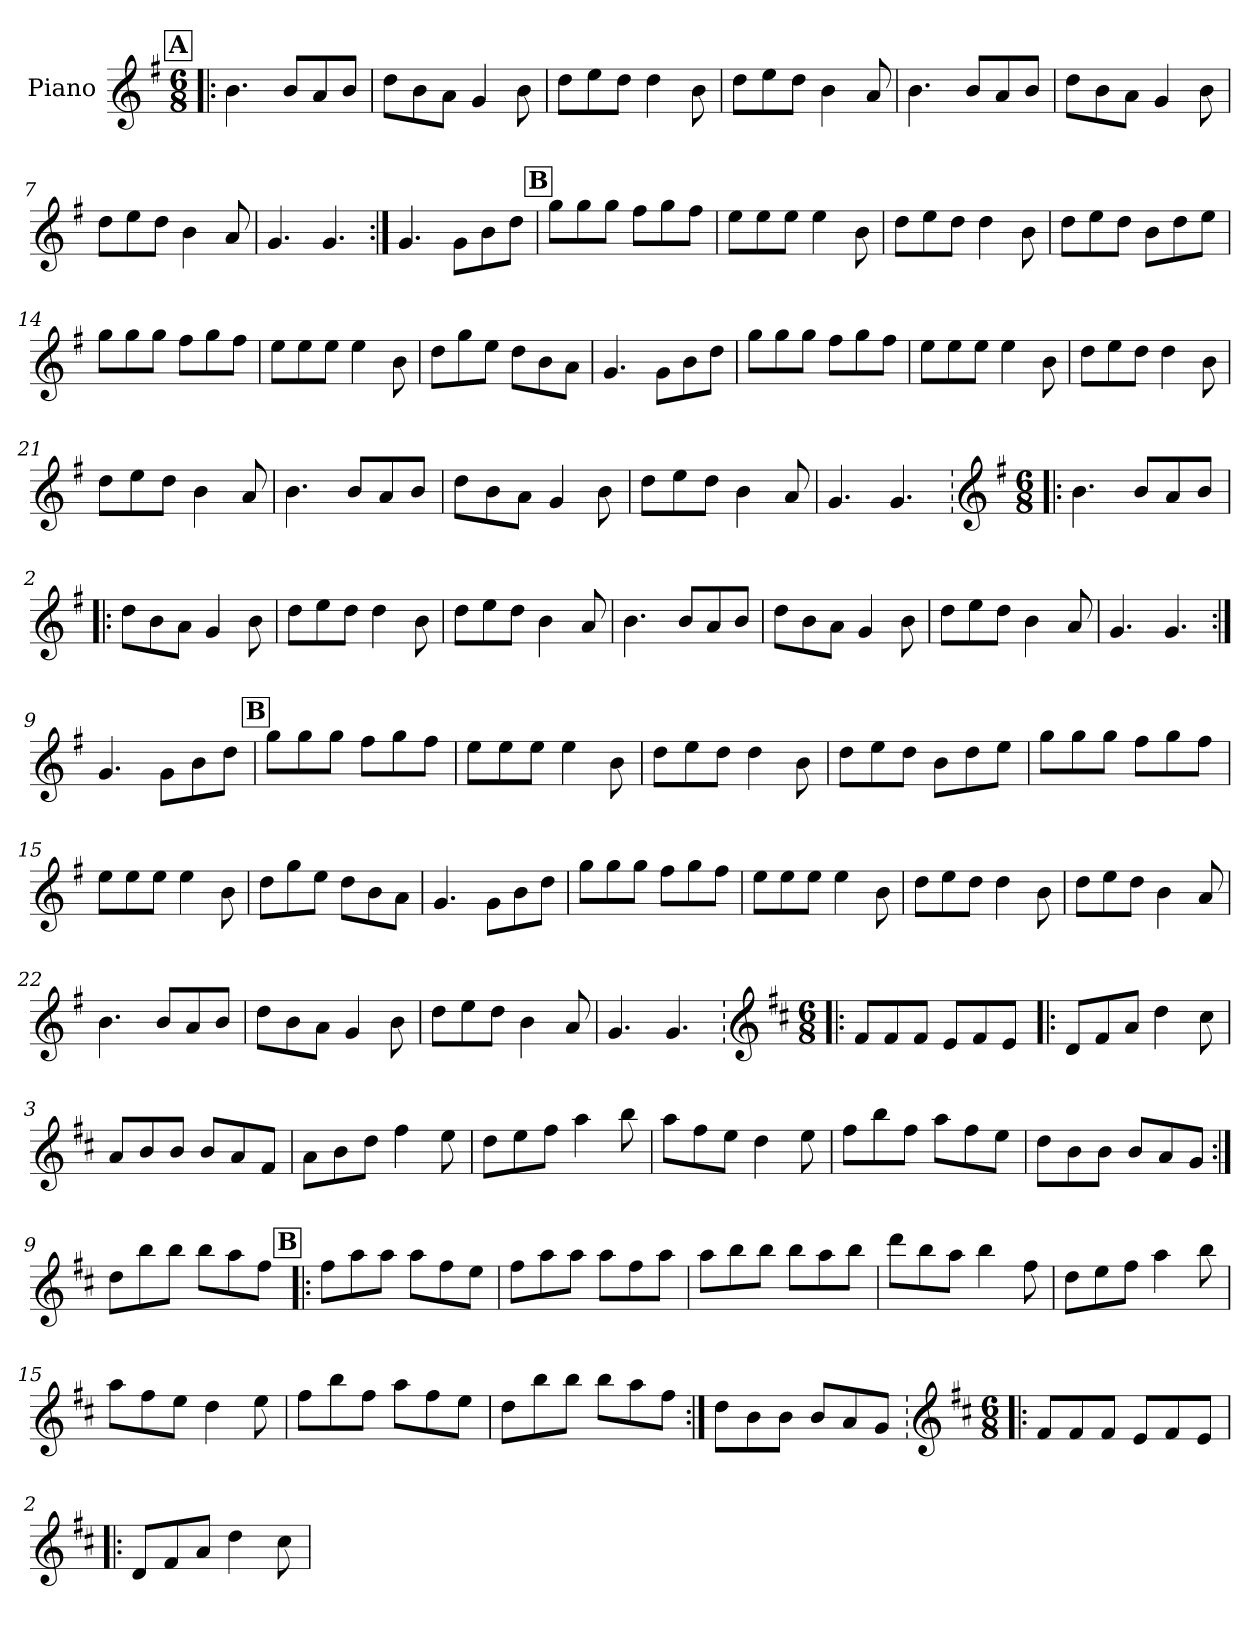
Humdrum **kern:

**kern
*part1
*staff1
*I"Piano
*I'Pno.
*clefG2
*k[f#]
*M6/8
*MM210
!!LO:REH:place=s1:a:B:fs=14:t=A
=1!|:
4.b\
8b/L
8a/
8b/J
=2
8dd\L
8b\
8a\J
4g/
8b\
=3
8dd\L
8ee\
8dd\J
4dd\
8b\
=4
8dd\L
8ee\
8dd\J
4b\
8a/
!!LO:LB:g=z
=5
4.b\
8b/L
8a/
8b/J
=6
8dd\L
8b\
8a\J
4g/
8b\
=7
8dd\L
8ee\
8dd\J
4b\
8a/
=8
4.g/
4.g/
=9:|!
4.g/
8g\L
8b\
8dd\J
!!LO:LB:g=z
!!LO:REH:place=s1:a:B:fs=14:t=B
=10
8gg\L
8gg\
8gg\J
8ff#\L
8gg\
8ff#\J
=11
8ee\L
8ee\
8ee\J
4ee\
8b\
=12
8dd\L
8ee\
8dd\J
4dd\
8b\
=13
8dd\L
8ee\
8dd\J
8b\L
8dd\
8ee\J
!!LO:LB:g=z
=14
8gg\L
8gg\
8gg\J
8ff#\L
8gg\
8ff#\J
=15
8ee\L
8ee\
8ee\J
4ee\
8b\
=16
8dd\L
8gg\
8ee\J
8dd\L
8b\
8a\J
=17
4.g/
8g\L
8b\
8dd\J
!!LO:LB:g=z
=18
8gg\L
8gg\
8gg\J
8ff#\L
8gg\
8ff#\J
=19
8ee\L
8ee\
8ee\J
4ee\
8b\
=20
8dd\L
8ee\
8dd\J
4dd\
8b\
=21
8dd\L
8ee\
8dd\J
4b\
8a/
!!LO:LB:g=z
=22
4.b\
8b/L
8a/
8b/J
=23
8dd\L
8b\
8a\J
4g/
8b\
=24
8dd\L
8ee\
8dd\J
4b\
8a/
=25
4.g/
4.g/
=1|!:
!!LO:REH:place=s1:a:B:fs=14:t=A
*clefG2
*k[f#]
*M6/8
*MM210
4.b\
8b/L
8a/
8b/J
=2
8dd\L
8b\
8a\J
4g/
8b\
=3
8dd\L
8ee\
8dd\J
4dd\
8b\
=4
8dd\L
8ee\
8dd\J
4b\
8a/
!!LO:LB:g=z
=5
4.b\
8b/L
8a/
8b/J
=6
8dd\L
8b\
8a\J
4g/
8b\
=7
8dd\L
8ee\
8dd\J
4b\
8a/
=8
4.g/
4.g/
=9:|!
4.g/
8g\L
8b\
8dd\J
!!LO:LB:g=z
!!LO:REH:place=s1:a:B:fs=14:t=B
=10
8gg\L
8gg\
8gg\J
8ff#\L
8gg\
8ff#\J
=11
8ee\L
8ee\
8ee\J
4ee\
8b\
=12
8dd\L
8ee\
8dd\J
4dd\
8b\
=13
8dd\L
8ee\
8dd\J
8b\L
8dd\
8ee\J
!!LO:LB:g=z
=14
8gg\L
8gg\
8gg\J
8ff#\L
8gg\
8ff#\J
=15
8ee\L
8ee\
8ee\J
4ee\
8b\
=16
8dd\L
8gg\
8ee\J
8dd\L
8b\
8a\J
=17
4.g/
8g\L
8b\
8dd\J
!!LO:LB:g=z
=18
8gg\L
8gg\
8gg\J
8ff#\L
8gg\
8ff#\J
=19
8ee\L
8ee\
8ee\J
4ee\
8b\
=20
8dd\L
8ee\
8dd\J
4dd\
8b\
=21
8dd\L
8ee\
8dd\J
4b\
8a/
!!LO:LB:g=z
=22
4.b\
8b/L
8a/
8b/J
=23
8dd\L
8b\
8a\J
4g/
8b\
=24
8dd\L
8ee\
8dd\J
4b\
8a/
=25
4.g/
4.g/
=1|!:
!!LO:REH:place=s1:a:B:fs=14:t=A
*clefG2
*k[f#c#]
*M6/8
*MM210
8f#/L
8f#/
8f#/J
8e/L
8f#/
8e/J
=2
8d/L
8f#/
8a/J
4dd\
8cc#\
=3
8a/L
8b/
8b/J
8b/L
8a/
8f#/J
=4
8a\L
8b\
8dd\J
4ff#\
8ee\
!!LO:LB:g=z
=5
8dd\L
8ee\
8ff#\J
4aa\
8bb\
=6
8aa\L
8ff#\
8ee\J
4dd\
8ee\
=7
8ff#\L
8bb\
8ff#\J
8aa\L
8ff#\
8ee\J
=8
8dd\L
8b\
8b\J
8b/L
8a/
8g/J
=9:|!
8dd\L
8bb\
8bb\J
8bb\L
8aa\
8ff#\J
!!LO:LB:g=z
!!LO:REH:place=s1:a:B:fs=14:t=B
=10!|:
8ff#\L
8aa\
8aa\J
8aa\L
8ff#\
8ee\J
=11
8ff#\L
8aa\
8aa\J
8aa\L
8ff#\
8aa\J
=12
8aa\L
8bb\
8bb\J
8bb\L
8aa\
8bb\J
=13
8ddd\L
8bb\
8aa\J
4bb\
8ff#\
!!LO:LB:g=z
=14
8dd\L
8ee\
8ff#\J
4aa\
8bb\
=15
8aa\L
8ff#\
8ee\J
4dd\
8ee\
=16
8ff#\L
8bb\
8ff#\J
8aa\L
8ff#\
8ee\J
=17
8dd\L
8bb\
8bb\J
8bb\L
8aa\
8ff#\J
=18:|!
8dd\L
8b\
8b\J
8b/L
8a/
8g/J
=1|!:
!!LO:REH:place=s1:a:B:fs=14:t=A
*clefG2
*k[f#c#]
*M6/8
*MM210
8f#/L
8f#/
8f#/J
8e/L
8f#/
8e/J
=2
8d/L
8f#/
8a/J
4dd\
8cc#\
=
*-
